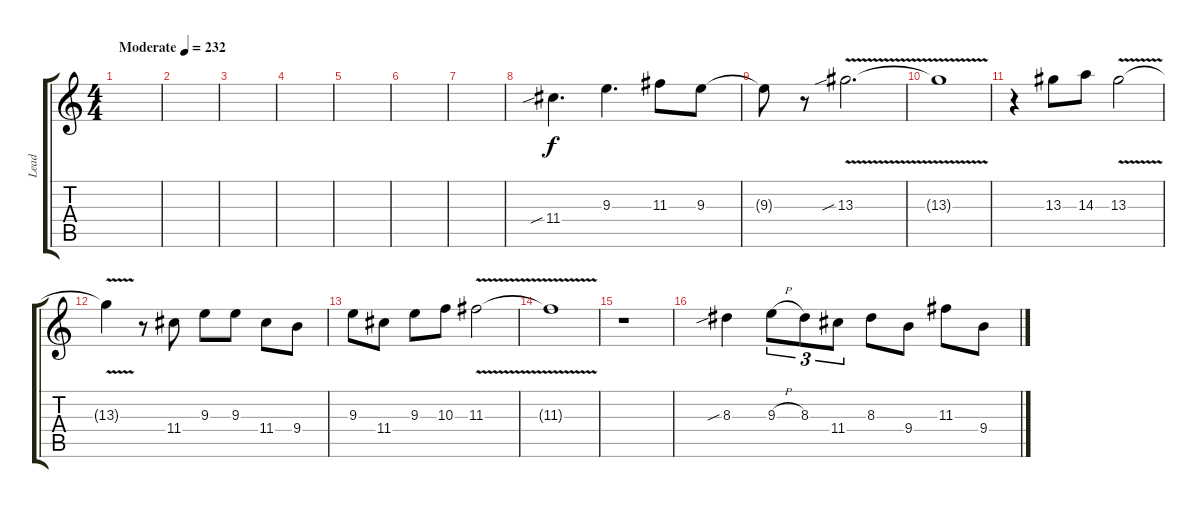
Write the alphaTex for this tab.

\track ("Lead" "Lead") {instrument overdrivenguitar}
\staff {score tabs}
\tuning (E4 B3 G3 D3 A2 E2) {hide}
\ts (4 4)
\tempo (232 "Moderate")
\clef g2
\ks c
|
|
|
|
|
|
|
11.4{sib}.4{d} 9.3.4{d} 11.3.8 9.3.8 |
9.3{t}.8 r.8 13.3{v sib}.2{d} |
13.3{t}.1 |
r.4 13.3.8 14.3.8 13.3{v}.2 |
13.3{t}.4 r.8 11.4.8 9.3.8 9.3.8 11.4.8 9.4.8 |
9.3.8 11.4.8 9.3.8 10.3.8 11.3{v}.2 |
11.3{t}.1 |
r.1 |
8.3{sib}.4 9.3{h}.8{tu (3 2)} 8.3.8{tu (3 2)} 11.4.8{tu (3 2)} 8.3.8 9.4.8 11.3.8 9.4.8
